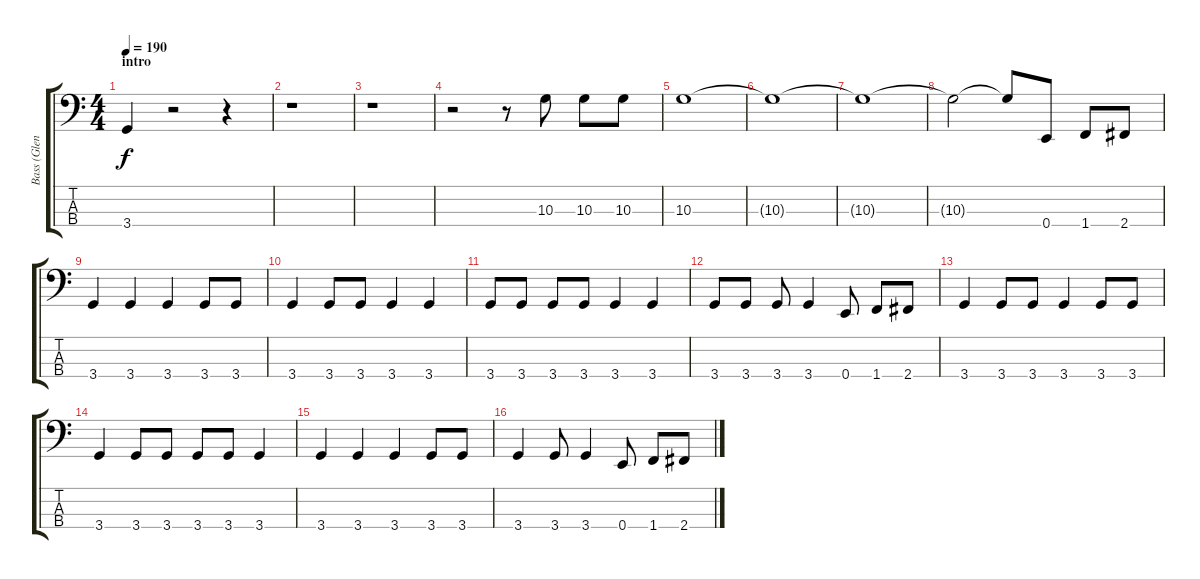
\track ("Bass (Glenn)" "Bass (Glen") {instrument electricbasspick}
\staff {score tabs}
\tuning (G2 D2 A1 E1) {hide}
\ts (4 4)
\section ("" "intro")
\tempo 190
\clef f4
\ks c
3.4.4{dy f instrument electricbasspick} r.2 r.4 |
r.1 |
r.1 |
r.2 r.8 10.3.8 10.3.8 10.3.8 |
10.3.1 |
10.3{t}.1 |
10.3{t}.1 |
10.3{t}.2 10.3{t}.8 0.4.8 1.4.8 2.4.8 |
3.4.4 3.4.4 3.4.4 3.4.8 3.4.8 |
3.4.4 3.4.8 3.4.8 3.4.4 3.4.4 |
3.4.8 3.4.8 3.4.8 3.4.8 3.4.4 3.4.4 |
3.4.8 3.4.8 3.4.8 3.4.4 0.4.8 1.4.8 2.4.8 |
3.4.4 3.4.8 3.4.8 3.4.4 3.4.8 3.4.8 |
3.4.4 3.4.8 3.4.8 3.4.8 3.4.8 3.4.4 |
3.4.4 3.4.4 3.4.4 3.4.8 3.4.8 |
3.4.4 3.4.8 3.4.4 0.4.8 1.4.8 2.4.8
